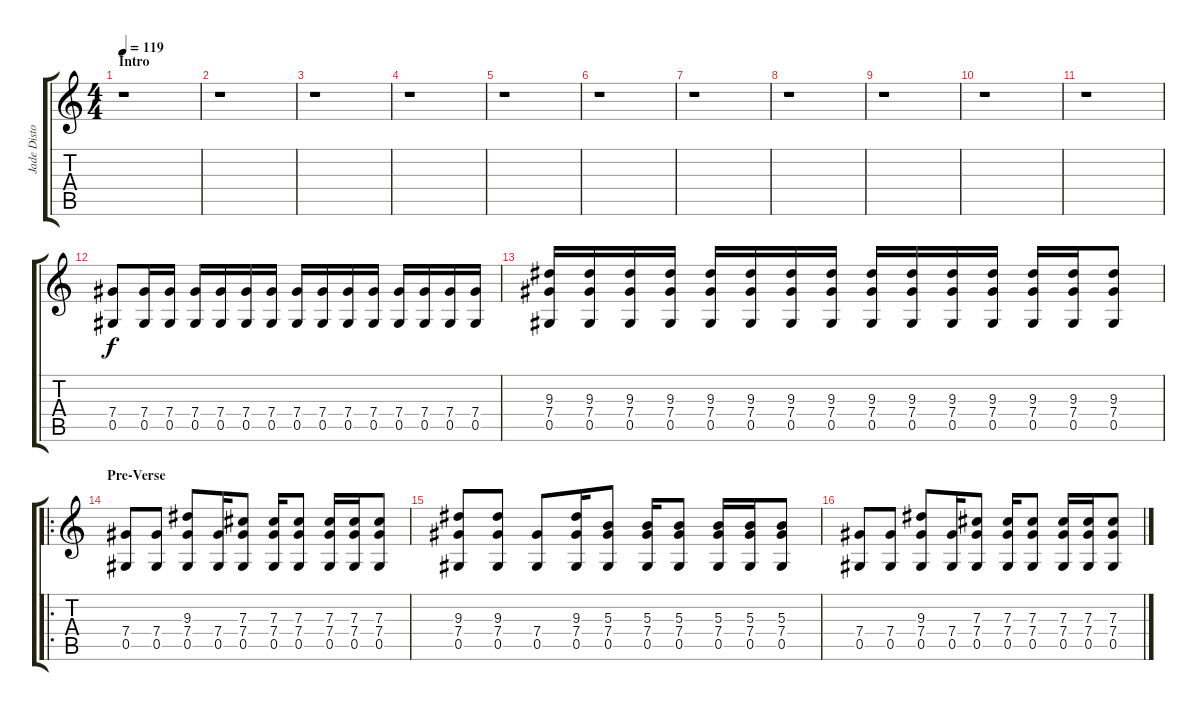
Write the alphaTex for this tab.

\track ("Jade Distorted" "Jade Disto") {instrument overdrivenguitar}
\staff {score tabs}
\tuning (Eb4 Bb3 Gb3 Db3 Ab2 Eb2) {hide}
\ts (4 4)
\section ("" "Intro")
\tempo 119
\clef g2
\ks c
r.1{dy f instrument overdrivenguitar} |
r.1 |
r.1 |
r.1 |
r.1 |
r.1 |
r.1 |
r.1 |
r.1 |
r.1 |
r.1 |
(7.4 0.5).8 (7.4 0.5).16 (7.4 0.5).16 (7.4 0.5).16 (7.4 0.5).16 (7.4 0.5).16 (7.4 0.5).16 (7.4 0.5).16 (7.4 0.5).16 (7.4 0.5).16 (7.4 0.5).16 (7.4 0.5).16 (7.4 0.5).16 (7.4 0.5).16 (7.4 0.5).16 |
(9.3 7.4 0.5).16 (9.3 7.4 0.5).16 (9.3 7.4 0.5).16 (9.3 7.4 0.5).16 (9.3 7.4 0.5).16 (9.3 7.4 0.5).16 (9.3 7.4 0.5).16 (9.3 7.4 0.5).16 (9.3 7.4 0.5).16 (9.3 7.4 0.5).16 (9.3 7.4 0.5).16 (9.3 7.4 0.5).16 (9.3 7.4 0.5).16 (9.3 7.4 0.5).16 (9.3 7.4 0.5).8 |
\ro
\section ("" "Pre-Verse")
(7.4 0.5).8 (7.4 0.5).8 (9.3 7.4 0.5).8 (7.4 0.5).16 (7.3 7.4 0.5).8 (7.3 7.4 0.5).16 (7.3 7.4 0.5).8 (7.3 7.4 0.5).16 (7.3 7.4 0.5).16 (7.3 7.4 0.5).8 |
(9.3 7.4 0.5).8 (9.3 7.4 0.5).8 (7.4 0.5).8 (9.3 7.4 0.5).16 (5.3 7.4 0.5).8 (5.3 7.4 0.5).16 (5.3 7.4 0.5).8 (5.3 7.4 0.5).16 (5.3 7.4 0.5).16 (5.3 7.4 0.5).8 |
(7.4 0.5).8 (7.4 0.5).8 (9.3 7.4 0.5).8 (7.4 0.5).16 (7.3 7.4 0.5).8 (7.3 7.4 0.5).16 (7.3 7.4 0.5).8 (7.3 7.4 0.5).16 (7.3 7.4 0.5).16 (7.3 7.4 0.5).8
